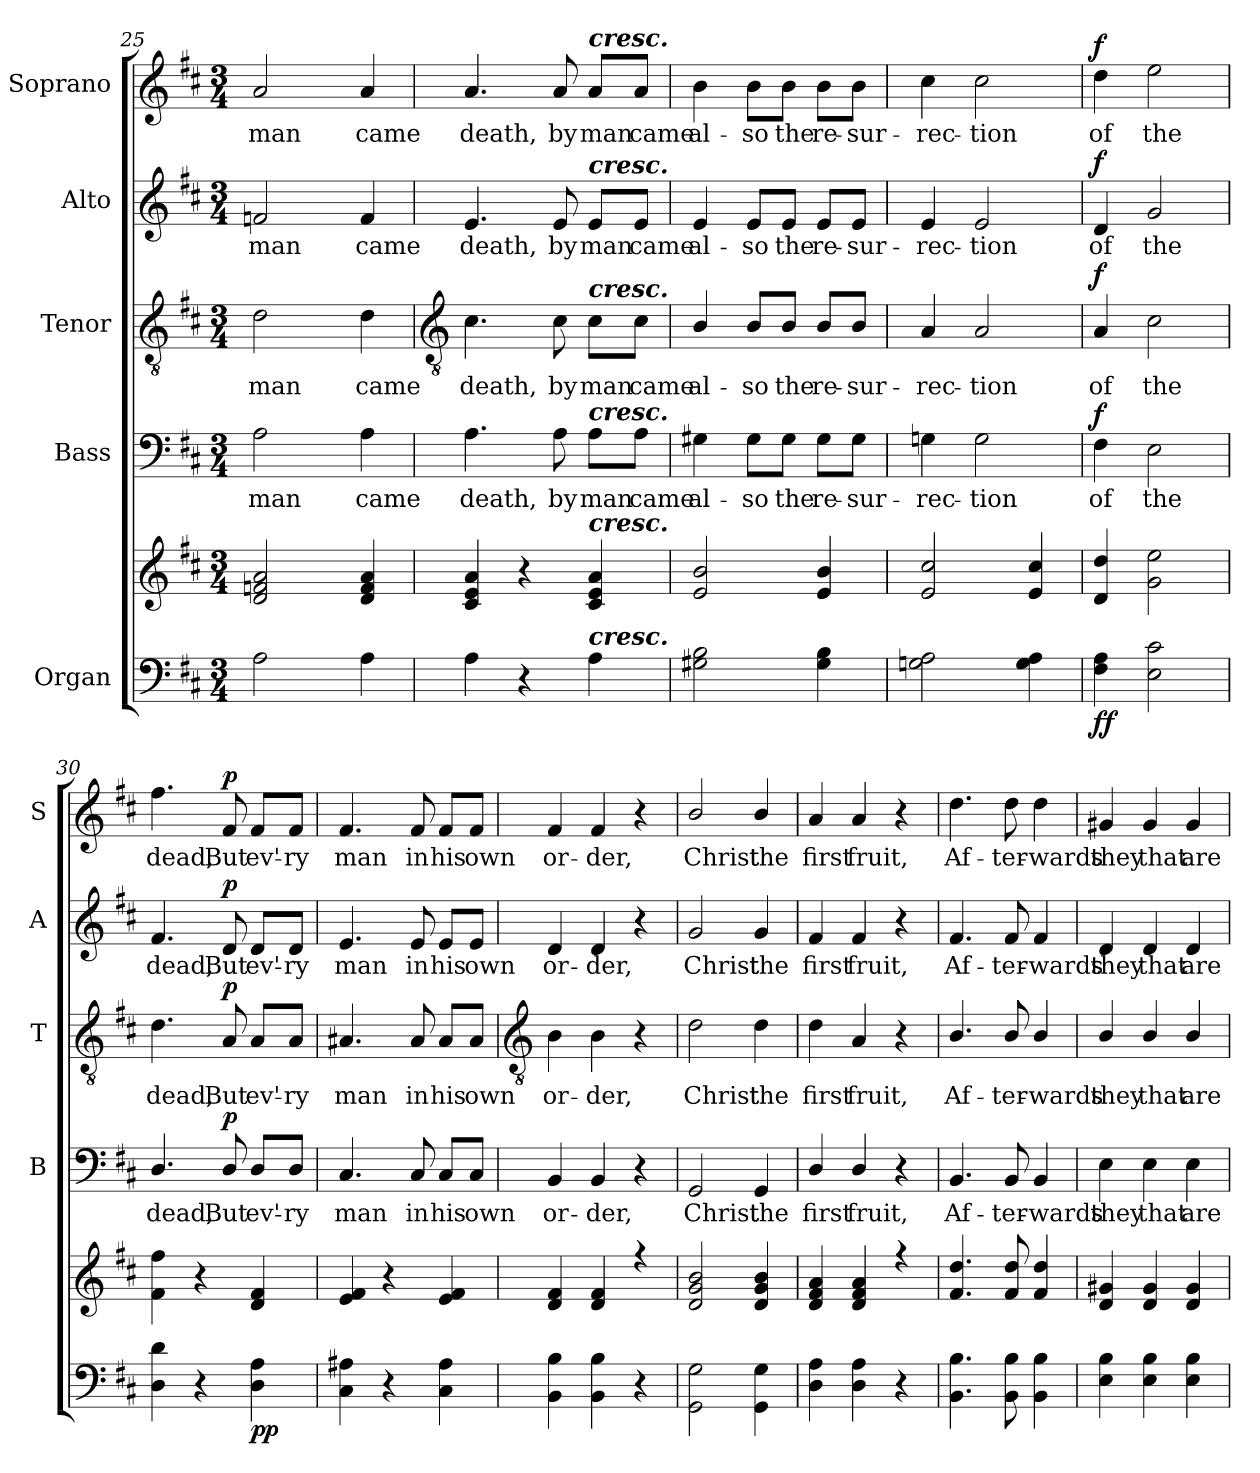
**kern	**kern	**dynam	**kern	**text	**dynam	**kern	**text	**dynam	**kern	**text	**dynam	**kern	**text	**dynam
*part5	*part5	*part5	*part4	*part4	*part4	*part3	*part3	*part3	*part2	*part2	*part2	*part1	*part1	*part1
*staff6	*staff5	*staff5/6	*staff4	*staff4	*staff4	*staff3	*staff3	*staff3	*staff2	*staff2	*staff2	*staff1	*staff1	*staff1
*I"Organ	*	*	*I"Bass	*	*	*I"Tenor	*	*	*I"Alto	*	*	*I"Soprano	*	*
*	*	*	*I'B	*	*	*I'T	*	*	*I'A	*	*	*I'S	*	*
*clefF4	*clefG2	*	*clefF4	*	*	*clefGv2	*	*	*clefG2	*	*	*clefG2	*	*
*k[f#c#]	*k[f#c#]	*	*k[f#c#]	*	*	*k[f#c#]	*	*	*k[f#c#]	*	*	*k[f#c#]	*	*
*D:	*D:	*	*D:	*	*	*D:	*	*	*D:	*	*	*D:	*	*
*M3/4	*M3/4	*	*M3/4	*	*	*M3/4	*	*	*M3/4	*	*	*M3/4	*	*
=25	=25	=25	=25	=25	=25	=25	=25	=25	=25	=25	=25	=25	=25	=25
*^	*^	*	*	*	*	*	*	*	*	*	*	*	*	*
!	!	!	!	!	!	!LO:LY:b	!	!	!LO:LY:b	!	!	!LO:LY:b	!	!	!LO:LY:b	!
2A\	2.ryy	2d/ 2fn/ 2a/	4ryy	.	2A\	man	.	2d\	man	.	2fn/	man	.	2a/	man	.
.	.	.	4ryy	.	.	.	.	.	.	.	.	.	.	.	.	.
!	!	!	!	!	!	!LO:LY:b	!	!	!LO:LY:b	!	!	!LO:LY:b	!	!	!LO:LY:b	!
4A\	.	4d/ 4f/ 4a/	4ryy	.	4A\	came	.	4d\	came	.	4f/	came	.	4a/	came	.
*v	*v	*	*	*	*	*	*	*	*	*	*	*	*	*	*	*
*	*v	*v	*	*	*	*	*	*	*	*	*	*	*	*	*
!!LO:LB:g=z
=26	=26	=26	=26	=26	=26	=26	=26	=26	=26	=26	=26	=26	=26	=26
*	*	*	*	*	*	*clefGv2	*	*	*	*	*	*	*	*
*	*^	*	*	*	*	*	*	*	*	*	*	*	*	*
!	!	!	!	!	!LO:LY:b	!	!	!LO:LY:b	!	!	!LO:LY:b	!	!	!LO:LY:b	!
*	*v	*v	*	*	*	*	*	*	*	*	*	*	*	*	*
4A\	4c#/ 4e/ 4a/	.	4.A\	death,	.	4.c#\	death,	.	4.e/	death,	.	4.a/	death,	.
4r	4r	.	.	.	.	.	.	.	.	.	.	.	.	.
!	!	!	!	!LO:LY:b	!	!	!LO:LY:b	!	!	!LO:LY:b	!	!	!LO:LY:b	!
.	.	.	8A\	by	.	8c#\	by	.	8e/	by	.	8a/	by	.
!	!	!	!	!	!	!	!	!	!	!	!	!LO:TX:a:Bi:t=cresc.	!	!
!	!	!	!	!	!	!	!	!	!LO:TX:a:Bi:t=cresc.	!	!	!	!	!
!	!	!	!	!	!	!LO:TX:a:Bi:t=cresc.	!	!	!	!	!	!	!	!
!	!	!	!LO:TX:a:Bi:t=cresc.	!	!	!	!	!	!	!	!	!	!	!
!	!LO:TX:a:Bi:t=cresc.	!	!	!	!	!	!	!	!	!	!	!	!	!
!LO:TX:a:Bi:t=cresc.	!	!	!	!	!	!	!	!	!	!	!	!	!	!
!	!	!	!	!LO:LY:b	!	!	!LO:LY:b	!	!	!LO:LY:b	!	!	!LO:LY:b	!
4A\	4c#/ 4e/ 4a/	.	8A\L	man	.	8c#\L	man	.	8e/L	man	.	8a/L	man	.
!	!	!	!	!LO:LY:b	!	!	!LO:LY:b	!	!	!LO:LY:b	!	!	!LO:LY:b	!
.	.	.	8A\J	came	.	8c#\J	came	.	8e/J	came	.	8a/J	came	.
=27	=27	=27	=27	=27	=27	=27	=27	=27	=27	=27	=27	=27	=27	=27
!	!	!	!	!LO:LY:b	!	!	!LO:LY:b	!	!	!LO:LY:b	!	!	!LO:LY:b	!
2G#X\ 2B\	2e/ 2b/	.	4G#X\	al-	.	4B/	al-	.	4e/	al-	.	4b\	al-	.
!	!	!	!	!LO:LY:b	!	!	!LO:LY:b	!	!	!LO:LY:b	!	!	!LO:LY:b	!
.	.	.	8G#\L	-so	.	8B/L	-so	.	8e/L	-so	.	8b\L	-so	.
!	!	!	!	!LO:LY:b	!	!	!LO:LY:b	!	!	!LO:LY:b	!	!	!LO:LY:b	!
.	.	.	8G#\J	the	.	8B/J	the	.	8e/J	the	.	8b\J	the	.
!	!	!	!	!LO:LY:b	!	!	!LO:LY:b	!	!	!LO:LY:b	!	!	!LO:LY:b	!
4G#\ 4B\	4e/ 4b/	.	8G#\L	re-	.	8B/L	re-	.	8e/L	re-	.	8b\L	re-	.
!	!	!	!	!LO:LY:b	!	!	!LO:LY:b	!	!	!LO:LY:b	!	!	!LO:LY:b	!
.	.	.	8G#\J	-sur-	.	8B/J	-sur-	.	8e/J	-sur-	.	8b\J	-sur-	.
=28	=28	=28	=28	=28	=28	=28	=28	=28	=28	=28	=28	=28	=28	=28
!	!	!	!	!LO:LY:b	!	!	!LO:LY:b	!	!	!LO:LY:b	!	!	!LO:LY:b	!
2Gn\ 2A\	2e/ 2cc#/	.	4Gn\	-rec-	.	4A/	-rec-	.	4e/	-rec-	.	4cc#\	-rec-	.
!	!	!	!	!LO:LY:b	!	!	!LO:LY:b	!	!	!LO:LY:b	!	!	!LO:LY:b	!
.	.	.	2G\	-tion	.	2A/	-tion	.	2e/	-tion	.	2cc#\	-tion	.
4G\ 4A\	4e/ 4cc#/	.	.	.	.	.	.	.	.	.	.	.	.	.
=29	=29	=29	=29	=29	=29	=29	=29	=29	=29	=29	=29	=29	=29	=29
!	!	!LO:DY:b=2	!	!LO:LY:b	!	!	!LO:LY:b	!	!	!LO:LY:b	!	!	!LO:LY:b	!
!	!	!LO:DY:n=1:b	!	!	!LO:DY:b	!	!	!LO:DY:b	!	!	!LO:DY:b	!	!	!LO:DY:b
4F#\ 4A\	4d/ 4dd/	f f	4F#\	of	f	4A/	of	f	4d/	of	f	4dd\	of	f
!	!	!	!	!LO:LY:b	!	!	!LO:LY:b	!	!	!LO:LY:b	!	!	!LO:LY:b	!
2E\ 2c#\	2g\ 2ee\	.	2E\	the	.	2c#\	the	.	2g/	the	.	2ee\	the	.
=30	=30	=30	=30	=30	=30	=30	=30	=30	=30	=30	=30	=30	=30	=30
!	!	!	!	!LO:LY:b	!	!	!LO:LY:b	!	!	!LO:LY:b	!	!	!LO:LY:b	!
4D\ 4d\	4f#\ 4ff#\	.	4.D/	dead,	.	4.d\	dead,	.	4.f#/	dead,	.	4.ff#\	dead,	.
4r	4r	.	.	.	.	.	.	.	.	.	.	.	.	.
!	!	!	!	!LO:LY:b	!LO:DY:b	!	!LO:LY:b	!LO:DY:b	!	!LO:LY:b	!LO:DY:b	!	!LO:LY:b	!LO:DY:b
.	.	.	8D/	But	p	8A/	But	p	8d/	But	p	8f#/	But	p
!	!	!LO:DY:b=2	!	!LO:LY:b	!	!	!LO:LY:b	!	!	!LO:LY:b	!	!	!LO:LY:b	!
!	!	!LO:DY:n=1:b	!	!	!	!	!	!	!	!	!	!	!	!
4D\ 4A\	4d/ 4f#/	p p	8D/L	ev'-	.	8A/L	ev'-	.	8d/L	ev'-	.	8f#/L	ev'-	.
!	!	!	!	!LO:LY:b	!	!	!LO:LY:b	!	!	!LO:LY:b	!	!	!LO:LY:b	!
.	.	.	8D/J	-ry	.	8A/J	-ry	.	8d/J	-ry	.	8f#/J	-ry	.
=31	=31	=31	=31	=31	=31	=31	=31	=31	=31	=31	=31	=31	=31	=31
!	!	!	!	!LO:LY:b	!	!	!LO:LY:b	!	!	!LO:LY:b	!	!	!LO:LY:b	!
4C#\ 4A#X\	4e/ 4f#/	.	4.C#/	man	.	4.A#X/	man	.	4.e/	man	.	4.f#/	man	.
4r	4r	.	.	.	.	.	.	.	.	.	.	.	.	.
!	!	!	!	!LO:LY:b	!	!	!LO:LY:b	!	!	!LO:LY:b	!	!	!LO:LY:b	!
.	.	.	8C#/	in	.	8A#/	in	.	8e/	in	.	8f#/	in	.
!	!	!	!	!LO:LY:b	!	!	!LO:LY:b	!	!	!LO:LY:b	!	!	!LO:LY:b	!
4C#\ 4A#\	4e/ 4f#/	.	8C#/L	his	.	8A#/L	his	.	8e/L	his	.	8f#/L	his	.
!	!	!	!	!LO:LY:b	!	!	!LO:LY:b	!	!	!LO:LY:b	!	!	!LO:LY:b	!
.	.	.	8C#/J	own	.	8A#/J	own	.	8e/J	own	.	8f#/J	own	.
!!LO:LB:g=z
=32	=32	=32	=32	=32	=32	=32	=32	=32	=32	=32	=32	=32	=32	=32
*	*	*	*	*	*	*clefGv2	*	*	*	*	*	*	*	*
*	*^	*	*	*	*	*	*	*	*	*	*	*	*	*
!	!	!LO:N:vis=1	!	!	!LO:LY:b	!	!	!LO:LY:b	!	!	!LO:LY:b	!	!	!LO:LY:b	!
4BB\ 4B\	4d/ 4f#/	2.ryy	.	4BB/	or-	.	4B\	or-	.	4d/	or-	.	4f#/	or-	.
!	!	!	!	!	!LO:LY:b	!	!	!LO:LY:b	!	!	!LO:LY:b	!	!	!LO:LY:b	!
4BB\ 4B\	4d/ 4f#/	.	.	4BB/	-der,	.	4B\	-der,	.	4d/	-der,	.	4f#/	-der,	.
4r	4r	.	.	4r	.	.	4r	.	.	4r	.	.	4r	.	.
=33	=33	=33	=33	=33	=33	=33	=33	=33	=33	=33	=33	=33	=33	=33	=33
!	!	!LO:N:vis=1	!	!	!LO:LY:b	!	!	!LO:LY:b	!	!	!LO:LY:b	!	!	!LO:LY:b	!
2GG\ 2G\	2d/ 2g/ 2b/	2.ryy	.	2GG/	Christ	.	2d\	Christ	.	2g/	Christ	.	2b/	Christ	.
!	!	!	!	!	!LO:LY:b	!	!	!LO:LY:b	!	!	!LO:LY:b	!	!	!LO:LY:b	!
4GG\ 4G\	4d/ 4g/ 4b/	.	.	4GG/	the	.	4d\	the	.	4g/	the	.	4b/	the	.
=34	=34	=34	=34	=34	=34	=34	=34	=34	=34	=34	=34	=34	=34	=34	=34
!	!	!LO:N:vis=1	!	!	!LO:LY:b	!	!	!LO:LY:b	!	!	!LO:LY:b	!	!	!LO:LY:b	!
4D\ 4A\	4d/ 4f#/ 4a/	2.ryy	.	4D/	first	.	4d\	first	.	4f#/	first	.	4a/	first	.
!	!	!	!	!	!LO:LY:b	!	!	!LO:LY:b	!	!	!LO:LY:b	!	!	!LO:LY:b	!
4D\ 4A\	4d/ 4f#/ 4a/	.	.	4D/	fruit,	.	4A/	fruit,	.	4f#/	fruit,	.	4a/	fruit,	.
4r	4r	.	.	4r	.	.	4r	.	.	4r	.	.	4r	.	.
=35	=35	=35	=35	=35	=35	=35	=35	=35	=35	=35	=35	=35	=35	=35	=35
!	!	!LO:N:vis=1	!	!	!LO:LY:b	!	!	!LO:LY:b	!	!	!LO:LY:b	!	!	!LO:LY:b	!
4.BB\ 4.B\	4.f#/ 4.dd/	2.ryy	.	4.BB/	Af-	.	4.B/	Af-	.	4.f#/	Af-	.	4.dd\	Af-	.
!	!	!	!	!	!LO:LY:b	!	!	!LO:LY:b	!	!	!LO:LY:b	!	!	!LO:LY:b	!
8BB\ 8B\	8f#/ 8dd/	.	.	8BB/	-ter-	.	8B/	-ter-	.	8f#/	-ter-	.	8dd\	-ter-	.
!	!	!	!	!	!LO:LY:b	!	!	!LO:LY:b	!	!	!LO:LY:b	!	!	!LO:LY:b	!
4BB\ 4B\	4f#/ 4dd/	.	.	4BB/	-wards	.	4B/	-wards	.	4f#/	-wards	.	4dd\	-wards	.
=36	=36	=36	=36	=36	=36	=36	=36	=36	=36	=36	=36	=36	=36	=36	=36
!	!	!LO:N:vis=1	!	!	!LO:LY:b	!	!	!LO:LY:b	!	!	!LO:LY:b	!	!	!LO:LY:b	!
4E\ 4B\	4d/ 4g#X/	2.ryy	.	4E\	they	.	4B/	they	.	4d/	they	.	4g#X/	they	.
!	!	!	!	!	!LO:LY:b	!	!	!LO:LY:b	!	!	!LO:LY:b	!	!	!LO:LY:b	!
4E\ 4B\	4d/ 4g#/	.	.	4E\	that	.	4B/	that	.	4d/	that	.	4g#/	that	.
!	!	!	!	!	!LO:LY:b	!	!	!LO:LY:b	!	!	!LO:LY:b	!	!	!LO:LY:b	!
4E\ 4B\	4d/ 4g#/	.	.	4E\	are	.	4B/	are	.	4d/	are	.	4g#/	are	.
*	*v	*v	*	*	*	*	*	*	*	*	*	*	*	*	*
=	=	=	=	=	=	=	=	=	=	=	=	=	=	=
*-	*-	*-	*-	*-	*-	*-	*-	*-	*-	*-	*-	*-	*-	*-
